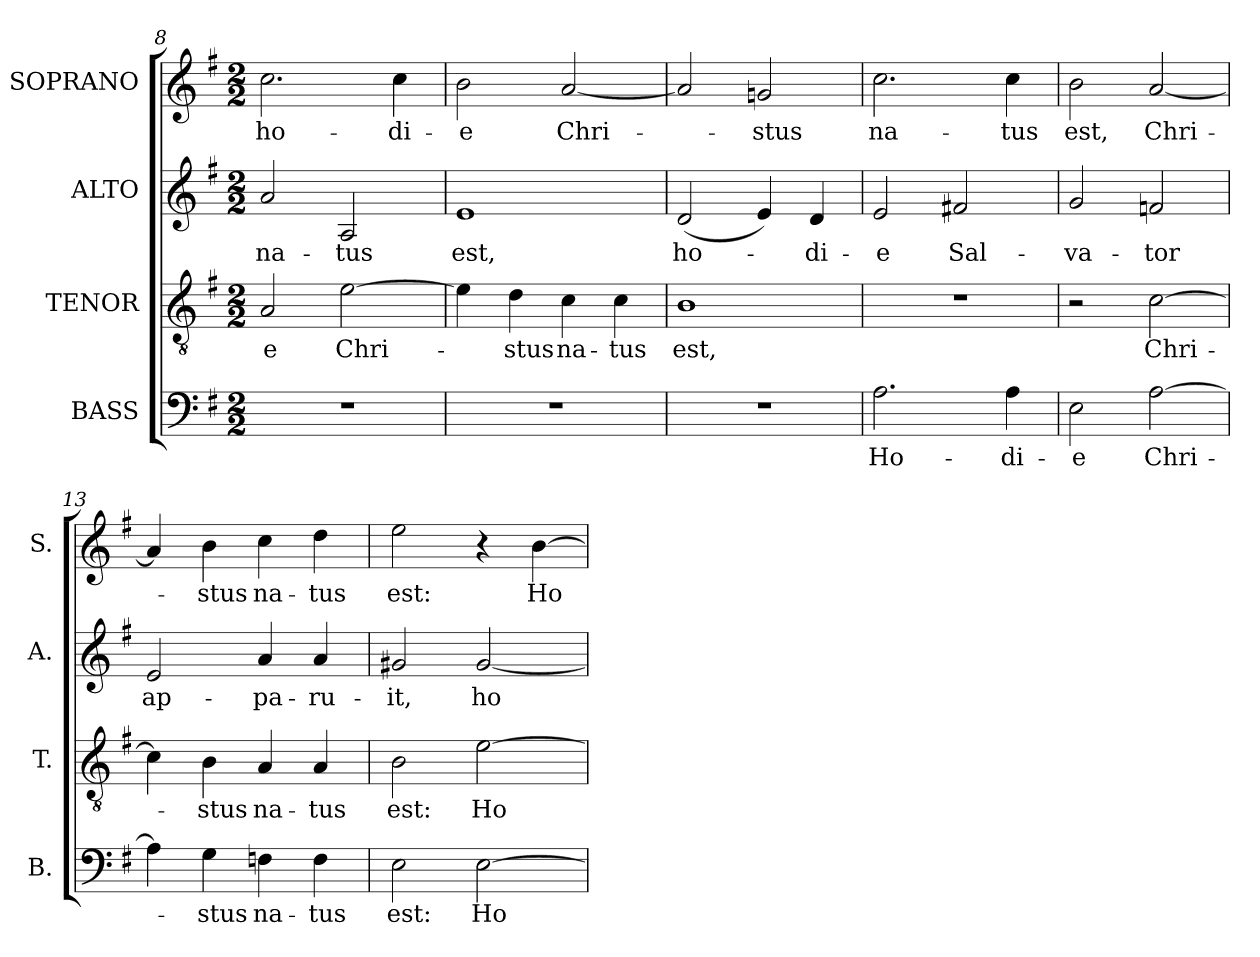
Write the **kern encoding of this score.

**kern	**text	**kern	**text	**kern	**text	**kern	**text
*part4	*part4	*part3	*part3	*part2	*part2	*part1	*part1
*staff4	*staff4	*staff3	*staff3	*staff2	*staff2	*staff1	*staff1
*I"BASS	*	*I"TENOR	*	*I"ALTO	*	*I"SOPRANO	*
*I'B.	*	*I'T.	*	*I'A.	*	*I'S.	*
*clefF4	*	*clefGv2	*	*clefG2	*	*clefG2	*
*	*	*ITrd7c12	*	*	*	*	*
*k[f#]	*	*k[f#]	*	*k[f#]	*	*k[f#]	*
*G:	*	*G:	*	*G:	*	*G:	*
*M2/2	*	*M2/2	*	*M2/2	*	*M2/2	*
=8	=8	=8	=8	=8	=8	=8	=8
!	!	!	!LO:LY:b:color=#000000	!	!	!	!
!	!	!	!	!	!LO:LY:b:color=#000000	!	!
!	!	!	!	!	!	!	!LO:LY:b:color=#000000
1r	.	2AAi/	-e	2ai/	na-	2.cci\	ho-
!	!	!	!LO:LY:b:color=#000000	!	!	!	!
!	!	!	!	!	!LO:LY:b:color=#000000	!	!
.	.	[2Ei\	Chri-	2Ai/	-tus	.	.
!	!	!	!	!	!	!	!LO:LY:b:color=#000000
.	.	.	.	.	.	4cci\	-di-
=9	=9	=9	=9	=9	=9	=9	=9
!	!	!	!	!	!LO:LY:b:color=#000000	!	!
!	!	!	!	!	!	!	!LO:LY:b:color=#000000
1r	.	4Ei\]	.	1ei	est,	2bi\	-e
!	!	!	!LO:LY:b:color=#000000	!	!	!	!
.	.	4Di\	-stus	.	.	.	.
!	!	!	!LO:LY:b:color=#000000	!	!	!	!
!	!	!	!	!	!	!	!LO:LY:b:color=#000000
.	.	4Ci\	na-	.	.	[2ai/	Chri-
!	!	!	!LO:LY:b:color=#000000	!	!	!	!
.	.	4Ci\	-tus	.	.	.	.
!!LO:LB:g=z
=10	=10	=10	=10	=10	=10	=10	=10
!	!	!	!LO:LY:b:color=#000000	!	!	!	!
!	!	!	!	!	!LO:LY:b:color=#000000	!	!
1r	.	1BBi	est,	(2di/	ho-	2ai/]	.
!	!	!	!	!	!	!	!LO:LY:b:color=#000000
.	.	.	.	4ei/)	.	2gni/	-stus
!	!	!	!	!	!LO:LY:b:color=#000000	!	!
.	.	.	.	4di/	-di-	.	.
=11	=11	=11	=11	=11	=11	=11	=11
!	!LO:LY:b:color=#000000	!	!	!	!	!	!
!	!	!	!	!	!LO:LY:b:color=#000000	!	!
!	!	!	!	!	!	!	!LO:LY:b:color=#000000
2.Ai\	Ho-	1r	.	2ei/	-e	2.cci\	na-
!	!	!	!	!	!LO:LY:b:color=#000000	!	!
.	.	.	.	2f#Xi/	Sal-	.	.
!	!LO:LY:b:color=#000000	!	!	!	!	!	!
!	!	!	!	!	!	!	!LO:LY:b:color=#000000
4Ai\	-di-	.	.	.	.	4cci\	-tus
=12	=12	=12	=12	=12	=12	=12	=12
!	!LO:LY:b:color=#000000	!	!	!	!	!	!
!	!	!	!	!	!LO:LY:b:color=#000000	!	!
!	!	!	!	!	!	!	!LO:LY:b:color=#000000
2Ei\	-e	2r	.	2gi/	-va-	2bi\	est,
!	!LO:LY:b:color=#000000	!	!	!	!	!	!
!	!	!	!LO:LY:b:color=#000000	!	!	!	!
!	!	!	!	!	!LO:LY:b:color=#000000	!	!
!	!	!	!	!	!	!	!LO:LY:b:color=#000000
[2Ai\	Chri-	[2Ci\	Chri-	2fni/	-tor	[2ai/	Chri-
=13	=13	=13	=13	=13	=13	=13	=13
!	!	!	!	!	!LO:LY:b:color=#000000	!	!
4Ai\]	.	4Ci\]	.	2ei/	ap-	4ai/]	.
!	!LO:LY:b:color=#000000	!	!	!	!	!	!
!	!	!	!LO:LY:b:color=#000000	!	!	!	!
!	!	!	!	!	!	!	!LO:LY:b:color=#000000
4Gi\	-stus	4BBi\	-stus	.	.	4bi\	-stus
!	!LO:LY:b:color=#000000	!	!	!	!	!	!
!	!	!	!LO:LY:b:color=#000000	!	!	!	!
!	!	!	!	!	!LO:LY:b:color=#000000	!	!
!	!	!	!	!	!	!	!LO:LY:b:color=#000000
4Fni\	na-	4AAi/	na-	4ai/	-pa-	4cci\	na-
!	!LO:LY:b:color=#000000	!	!	!	!	!	!
!	!	!	!LO:LY:b:color=#000000	!	!	!	!
!	!	!	!	!	!LO:LY:b:color=#000000	!	!
!	!	!	!	!	!	!	!LO:LY:b:color=#000000
4Fi\	-tus	4AAi/	-tus	4ai/	-ru-	4ddi\	-tus
=14	=14	=14	=14	=14	=14	=14	=14
!	!LO:LY:b:color=#000000	!	!	!	!	!	!
!	!	!	!LO:LY:b:color=#000000	!	!	!	!
!	!	!	!	!	!LO:LY:b:color=#000000	!	!
!	!	!	!	!	!	!	!LO:LY:b:color=#000000
2Ei\	est:	2BBi\	est:	2g#Xi/	-it,	2eei\	est:
!	!LO:LY:b:color=#000000	!	!	!	!	!	!
!	!	!	!LO:LY:b:color=#000000	!	!	!	!
!	!	!	!	!	!LO:LY:b:color=#000000	!	!
[2Ei\	Ho-	[2Ei\	Ho-	[2g#i/	ho-	4r	.
!	!	!	!	!	!	!	!LO:LY:b:color=#000000
.	.	.	.	.	.	[4bi\	Ho-
=	=	=	=	=	=	=	=
*-	*-	*-	*-	*-	*-	*-	*-
